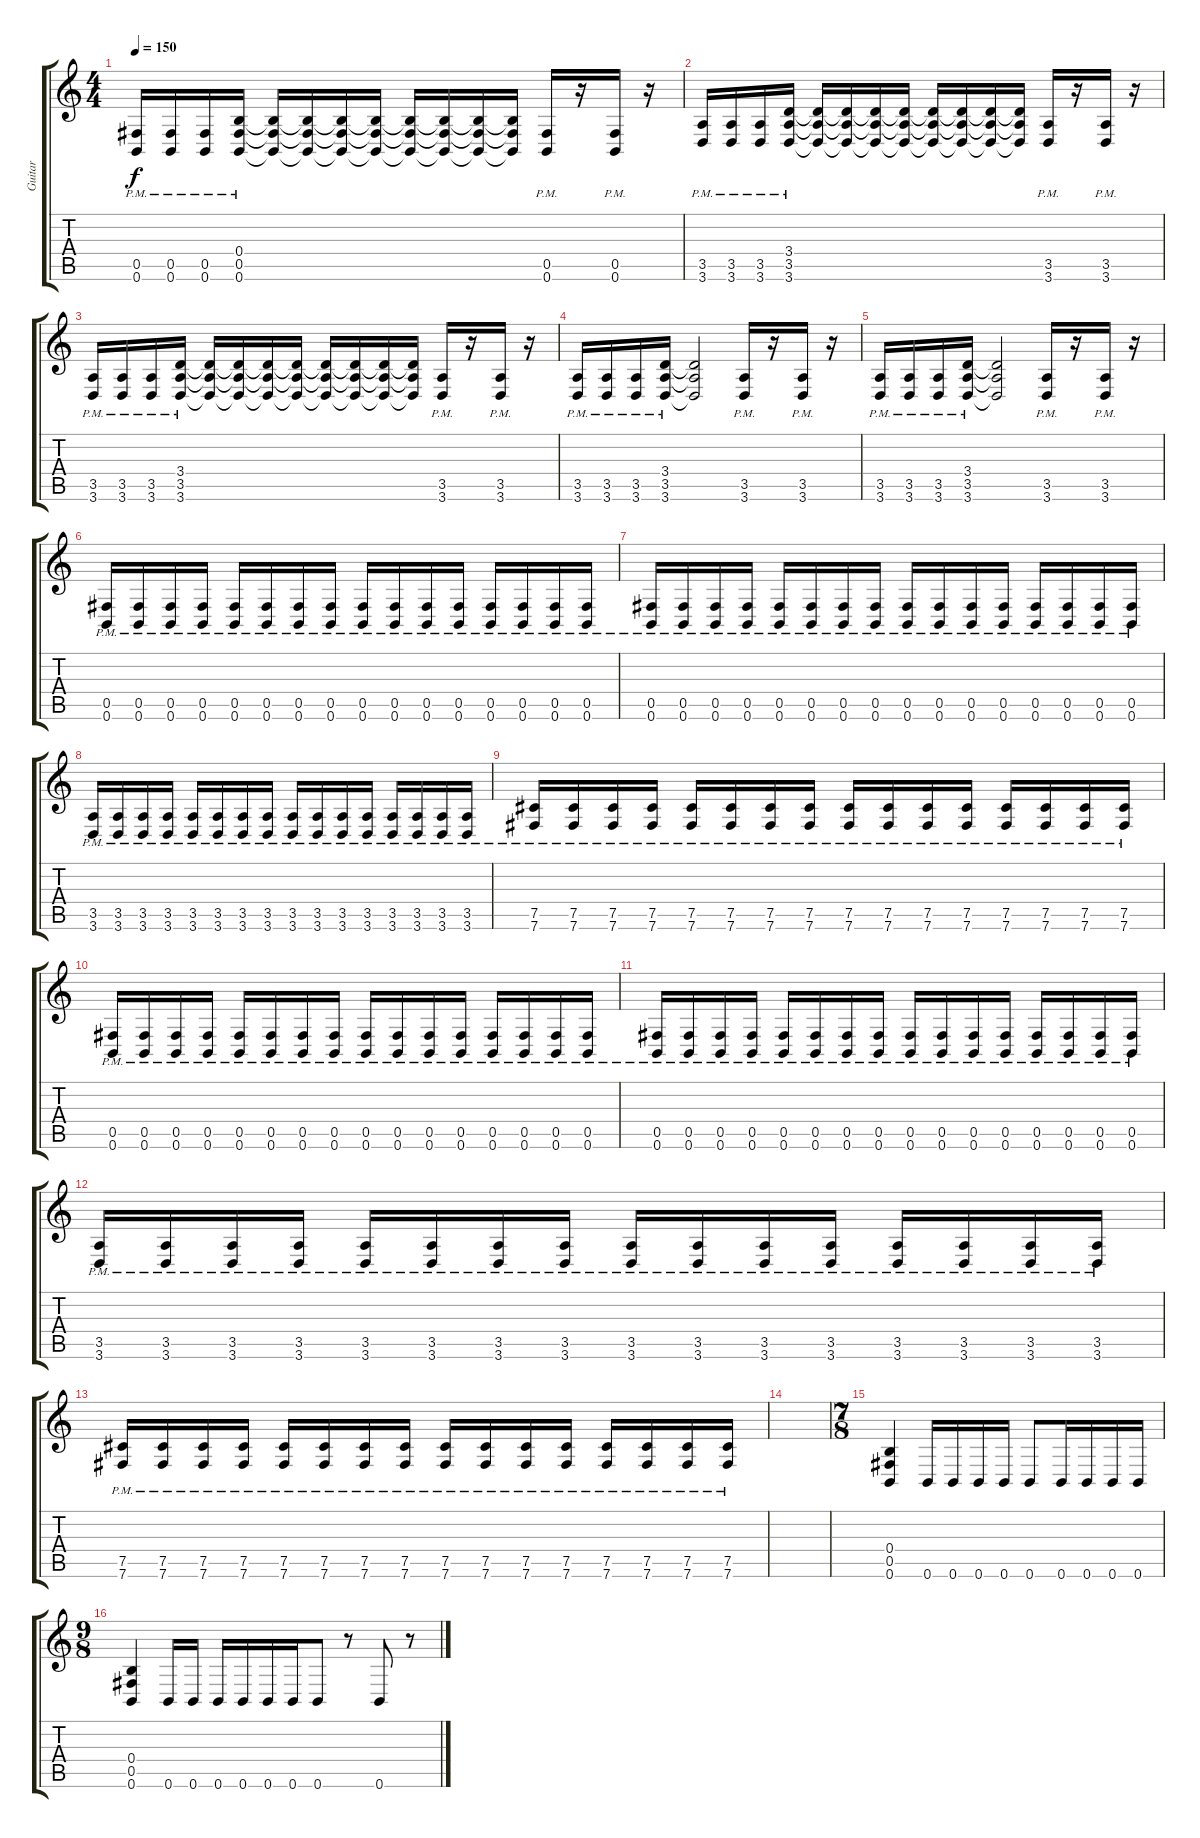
\track ("Guitar" "Guitar") {instrument overdrivenguitar}
\staff {score tabs}
\tuning (Db4 Ab3 E3 B2 Gb2 B1) {hide}
\ts (4 4)
\tempo 150
\clef g2
\ks c
(0.5{pm} 0.6{pm}).16{dy f} (0.5{pm} 0.6{pm}).16 (0.5{pm} 0.6{pm}).16 (0.4{pm} 0.5{pm} 0.6{pm}).16 (0.4{t} 0.5{t} 0.6{t}).16 (0.4{t} 0.5{t} 0.6{t}).16 (0.4{t} 0.5{t} 0.6{t}).16 (0.4{t} 0.5{t} 0.6{t}).16 (0.4{t} 0.5{t} 0.6{t}).16 (0.4{t} 0.5{t} 0.6{t}).16 (0.4{t} 0.5{t} 0.6{t}).16 (0.4{t} 0.5{t} 0.6{t}).16 (0.5{pm} 0.6{pm}).16 r.16 (0.5{pm} 0.6{pm}).16 r.16 |
(3.5{pm} 3.6{pm}).16 (3.5{pm} 3.6{pm}).16 (3.5{pm} 3.6{pm}).16 (3.4{pm} 3.5{pm} 3.6{pm}).16 (3.4{t} 3.5{t} 3.6{t}).16 (3.4{t} 3.5{t} 3.6{t}).16 (3.4{t} 3.5{t} 3.6{t}).16 (3.4{t} 3.5{t} 3.6{t}).16 (3.4{t} 3.5{t} 3.6{t}).16 (3.4{t} 3.5{t} 3.6{t}).16 (3.4{t} 3.5{t} 3.6{t}).16 (3.4{t} 3.5{t} 3.6{t}).16 (3.5{pm} 3.6{pm}).16 r.16 (3.5{pm} 3.6{pm}).16 r.16 |
(3.5{pm} 3.6{pm}).16 (3.5{pm} 3.6{pm}).16 (3.5{pm} 3.6{pm}).16 (3.4{pm} 3.5{pm} 3.6{pm}).16 (3.4{t} 3.5{t} 3.6{t}).16 (3.4{t} 3.5{t} 3.6{t}).16 (3.4{t} 3.5{t} 3.6{t}).16 (3.4{t} 3.5{t} 3.6{t}).16 (3.4{t} 3.5{t} 3.6{t}).16 (3.4{t} 3.5{t} 3.6{t}).16 (3.4{t} 3.5{t} 3.6{t}).16 (3.4{t} 3.5{t} 3.6{t}).16 (3.5{pm} 3.6{pm}).16 r.16 (3.5{pm} 3.6{pm}).16 r.16 |
(3.5{pm} 3.6{pm}).16 (3.5{pm} 3.6{pm}).16 (3.5{pm} 3.6{pm}).16 (3.4{pm} 3.5{pm} 3.6{pm}).16 (3.4{t} 3.5{t} 3.6{t}).2 (3.5{pm} 3.6{pm}).16 r.16 (3.5{pm} 3.6{pm}).16 r.16 |
(3.5{pm} 3.6{pm}).16 (3.5{pm} 3.6{pm}).16 (3.5{pm} 3.6{pm}).16 (3.4{pm} 3.5{pm} 3.6{pm}).16 (3.4{t} 3.5{t} 3.6{t}).2 (3.5{pm} 3.6{pm}).16 r.16 (3.5{pm} 3.6{pm}).16 r.16 |
(0.5{pm} 0.6{pm}).16 (0.5{pm} 0.6{pm}).16 (0.5{pm} 0.6{pm}).16 (0.5{pm} 0.6{pm}).16 (0.5{pm} 0.6{pm}).16 (0.5{pm} 0.6{pm}).16 (0.5{pm} 0.6{pm}).16 (0.5{pm} 0.6{pm}).16 (0.5{pm} 0.6{pm}).16 (0.5{pm} 0.6{pm}).16 (0.5{pm} 0.6{pm}).16 (0.5{pm} 0.6{pm}).16 (0.5{pm} 0.6{pm}).16 (0.5{pm} 0.6{pm}).16 (0.5{pm} 0.6{pm}).16 (0.5{pm} 0.6{pm}).16 |
(0.5{pm} 0.6{pm}).16 (0.5{pm} 0.6{pm}).16 (0.5{pm} 0.6{pm}).16 (0.5{pm} 0.6{pm}).16 (0.5{pm} 0.6{pm}).16 (0.5{pm} 0.6{pm}).16 (0.5{pm} 0.6{pm}).16 (0.5{pm} 0.6{pm}).16 (0.5{pm} 0.6{pm}).16 (0.5{pm} 0.6{pm}).16 (0.5{pm} 0.6{pm}).16 (0.5{pm} 0.6{pm}).16 (0.5{pm} 0.6{pm}).16 (0.5{pm} 0.6{pm}).16 (0.5{pm} 0.6{pm}).16 (0.5{pm} 0.6{pm}).16 |
(3.5{pm} 3.6{pm}).16 (3.5{pm} 3.6{pm}).16 (3.5{pm} 3.6{pm}).16 (3.5{pm} 3.6{pm}).16 (3.5{pm} 3.6{pm}).16 (3.5{pm} 3.6{pm}).16 (3.5{pm} 3.6{pm}).16 (3.5{pm} 3.6{pm}).16 (3.5{pm} 3.6{pm}).16 (3.5{pm} 3.6{pm}).16 (3.5{pm} 3.6{pm}).16 (3.5{pm} 3.6{pm}).16 (3.5{pm} 3.6{pm}).16 (3.5{pm} 3.6{pm}).16 (3.5{pm} 3.6{pm}).16 (3.5{pm} 3.6{pm}).16 |
(7.5{pm} 7.6{pm}).16 (7.5{pm} 7.6{pm}).16 (7.5{pm} 7.6{pm}).16 (7.5{pm} 7.6{pm}).16 (7.5{pm} 7.6{pm}).16 (7.5{pm} 7.6{pm}).16 (7.5{pm} 7.6{pm}).16 (7.5{pm} 7.6{pm}).16 (7.5{pm} 7.6{pm}).16 (7.5{pm} 7.6{pm}).16 (7.5{pm} 7.6{pm}).16 (7.5{pm} 7.6{pm}).16 (7.5{pm} 7.6{pm}).16 (7.5{pm} 7.6{pm}).16 (7.5{pm} 7.6{pm}).16 (7.5{pm} 7.6{pm}).16 |
(0.5{pm} 0.6{pm}).16 (0.5{pm} 0.6{pm}).16 (0.5{pm} 0.6{pm}).16 (0.5{pm} 0.6{pm}).16 (0.5{pm} 0.6{pm}).16 (0.5{pm} 0.6{pm}).16 (0.5{pm} 0.6{pm}).16 (0.5{pm} 0.6{pm}).16 (0.5{pm} 0.6{pm}).16 (0.5{pm} 0.6{pm}).16 (0.5{pm} 0.6{pm}).16 (0.5{pm} 0.6{pm}).16 (0.5{pm} 0.6{pm}).16 (0.5{pm} 0.6{pm}).16 (0.5{pm} 0.6{pm}).16 (0.5{pm} 0.6{pm}).16 |
(0.5{pm} 0.6{pm}).16 (0.5{pm} 0.6{pm}).16 (0.5{pm} 0.6{pm}).16 (0.5{pm} 0.6{pm}).16 (0.5{pm} 0.6{pm}).16 (0.5{pm} 0.6{pm}).16 (0.5{pm} 0.6{pm}).16 (0.5{pm} 0.6{pm}).16 (0.5{pm} 0.6{pm}).16 (0.5{pm} 0.6{pm}).16 (0.5{pm} 0.6{pm}).16 (0.5{pm} 0.6{pm}).16 (0.5{pm} 0.6{pm}).16 (0.5{pm} 0.6{pm}).16 (0.5{pm} 0.6{pm}).16 (0.5{pm} 0.6{pm}).16 |
(3.5{pm} 3.6{pm}).16 (3.5{pm} 3.6{pm}).16 (3.5{pm} 3.6{pm}).16 (3.5{pm} 3.6{pm}).16 (3.5{pm} 3.6{pm}).16 (3.5{pm} 3.6{pm}).16 (3.5{pm} 3.6{pm}).16 (3.5{pm} 3.6{pm}).16 (3.5{pm} 3.6{pm}).16 (3.5{pm} 3.6{pm}).16 (3.5{pm} 3.6{pm}).16 (3.5{pm} 3.6{pm}).16 (3.5{pm} 3.6{pm}).16 (3.5{pm} 3.6{pm}).16 (3.5{pm} 3.6{pm}).16 (3.5{pm} 3.6{pm}).16 |
(7.5{pm} 7.6{pm}).16 (7.5{pm} 7.6{pm}).16 (7.5{pm} 7.6{pm}).16 (7.5{pm} 7.6{pm}).16 (7.5{pm} 7.6{pm}).16 (7.5{pm} 7.6{pm}).16 (7.5{pm} 7.6{pm}).16 (7.5{pm} 7.6{pm}).16 (7.5{pm} 7.6{pm}).16 (7.5{pm} 7.6{pm}).16 (7.5{pm} 7.6{pm}).16 (7.5{pm} 7.6{pm}).16 (7.5{pm} 7.6{pm}).16 (7.5{pm} 7.6{pm}).16 (7.5{pm} 7.6{pm}).16 (7.5{pm} 7.6{pm}).16 |
|
\ts (7 8)
(0.4 0.5 0.6).4 0.6.16 0.6.16 0.6.16 0.6.16 0.6.8 0.6.16 0.6.16 0.6.16 0.6.16 |
\ts (9 8)
(0.4 0.5 0.6).4 0.6.16 0.6.16 0.6.16 0.6.16 0.6.16 0.6.16 0.6.8 r.8 0.6.8 r.8
